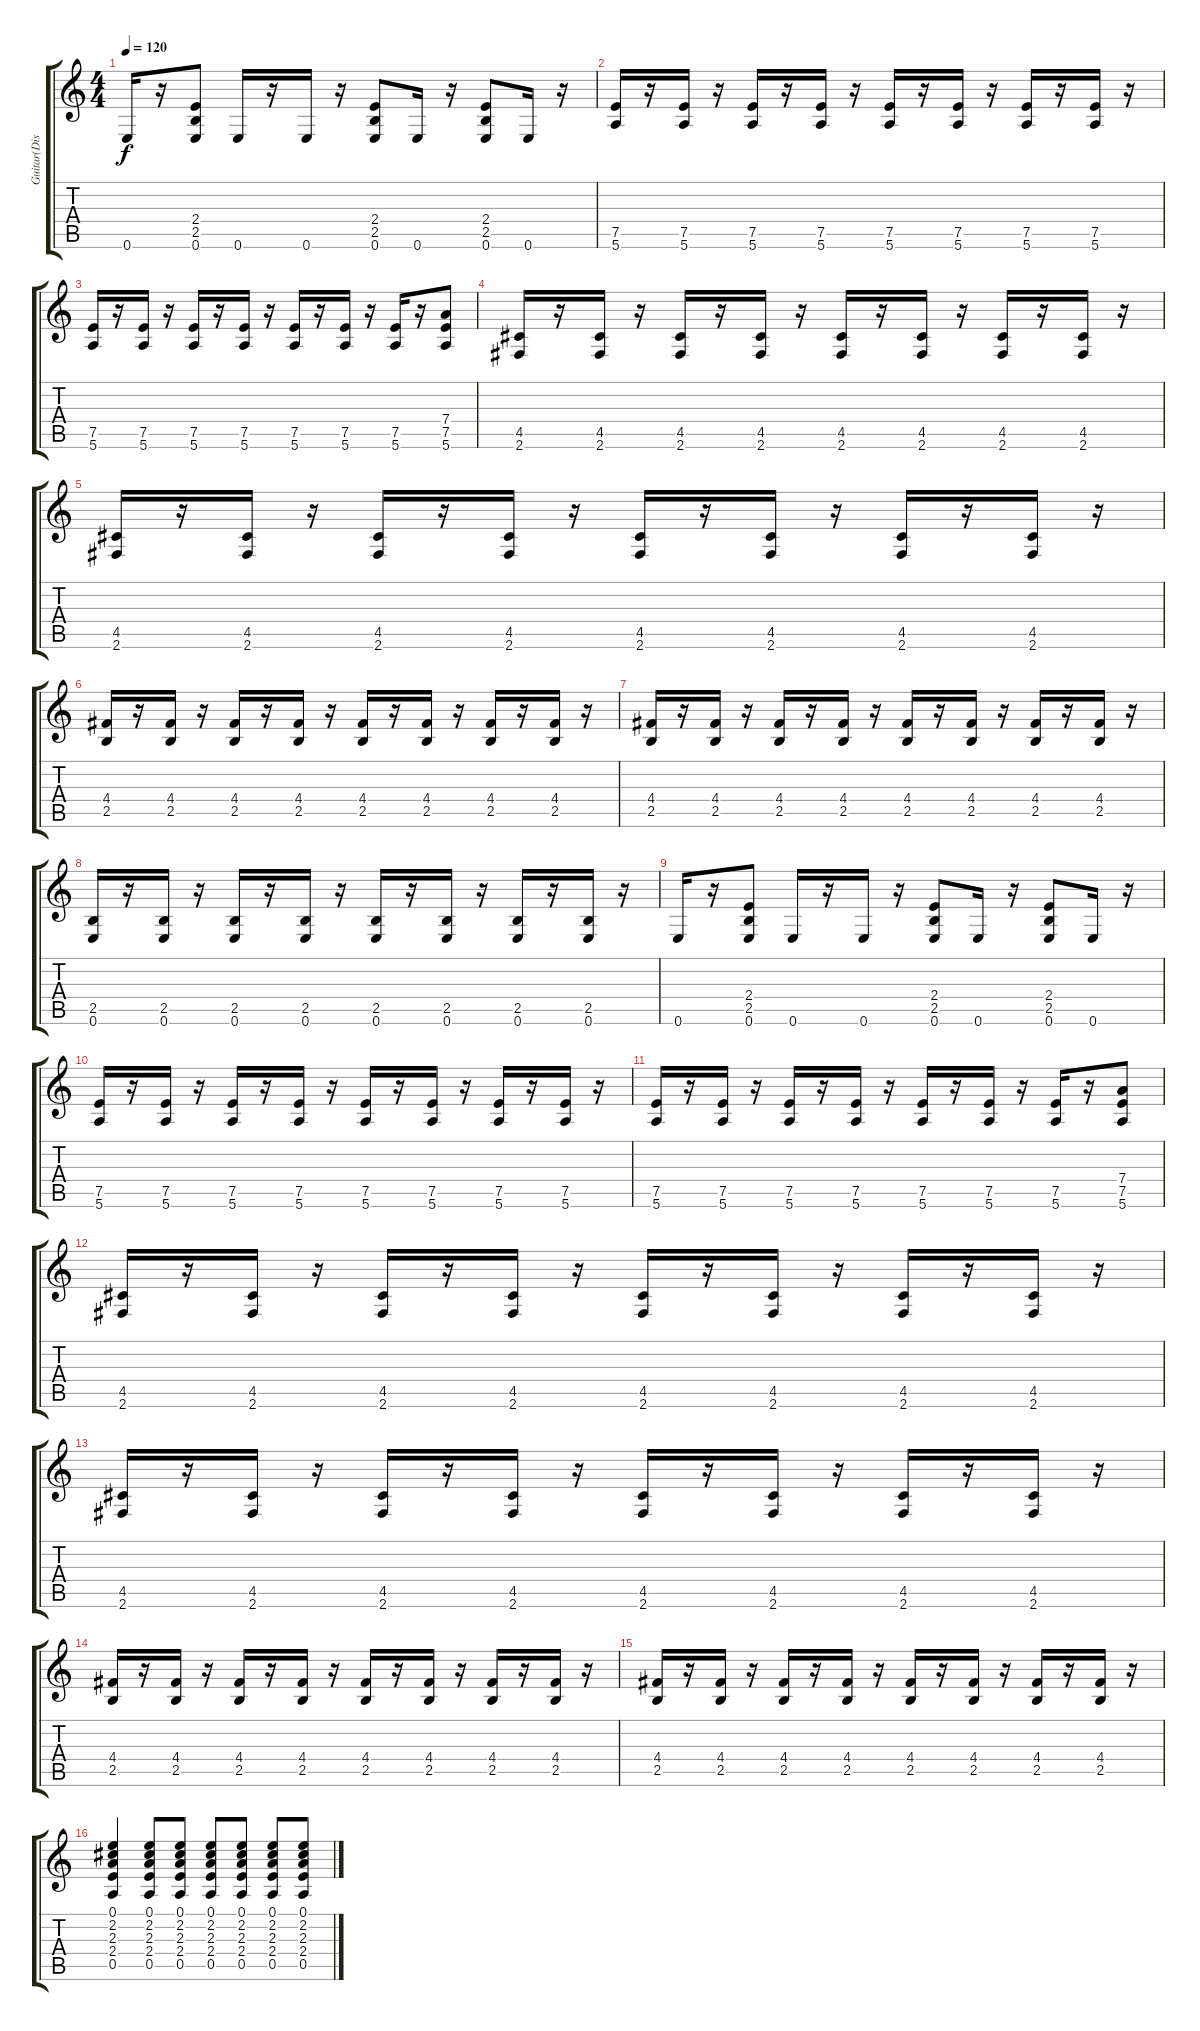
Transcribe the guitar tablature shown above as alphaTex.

\track ("Guitar(Dist.)" "Guitar(Dis") {instrument distortionguitar}
\staff {score tabs}
\tuning (E4 B3 G3 D3 A2 E2) {hide}
\ts (4 4)
\tempo 120
\clef g2
\ks c
0.6.16{dy f} r.16 (2.4 2.5 0.6).8 0.6.16 r.16 0.6.16 r.16 (2.4 2.5 0.6).8 0.6.16 r.16 (2.4 2.5 0.6).8 0.6.16 r.16 |
(7.5 5.6).16 r.16 (7.5 5.6).16 r.16 (7.5 5.6).16 r.16 (7.5 5.6).16 r.16 (7.5 5.6).16 r.16 (7.5 5.6).16 r.16 (7.5 5.6).16 r.16 (7.5 5.6).16 r.16 |
(7.5 5.6).16 r.16 (7.5 5.6).16 r.16 (7.5 5.6).16 r.16 (7.5 5.6).16 r.16 (7.5 5.6).16 r.16 (7.5 5.6).16 r.16 (7.5 5.6).16 r.16 (7.4 7.5 5.6).8 |
(4.5 2.6).16 r.16 (4.5 2.6).16 r.16 (4.5 2.6).16 r.16 (4.5 2.6).16 r.16 (4.5 2.6).16 r.16 (4.5 2.6).16 r.16 (4.5 2.6).16 r.16 (4.5 2.6).16 r.16 |
(4.5 2.6).16 r.16 (4.5 2.6).16 r.16 (4.5 2.6).16 r.16 (4.5 2.6).16 r.16 (4.5 2.6).16 r.16 (4.5 2.6).16 r.16 (4.5 2.6).16 r.16 (4.5 2.6).16 r.16 |
(4.4 2.5).16 r.16 (4.4 2.5).16 r.16 (4.4 2.5).16 r.16 (4.4 2.5).16 r.16 (4.4 2.5).16 r.16 (4.4 2.5).16 r.16 (4.4 2.5).16 r.16 (4.4 2.5).16 r.16 |
(4.4 2.5).16 r.16 (4.4 2.5).16 r.16 (4.4 2.5).16 r.16 (4.4 2.5).16 r.16 (4.4 2.5).16 r.16 (4.4 2.5).16 r.16 (4.4 2.5).16 r.16 (4.4 2.5).16 r.16 |
(2.5 0.6).16 r.16 (2.5 0.6).16 r.16 (2.5 0.6).16 r.16 (2.5 0.6).16 r.16 (2.5 0.6).16 r.16 (2.5 0.6).16 r.16 (2.5 0.6).16 r.16 (2.5 0.6).16 r.16 |
0.6.16 r.16 (2.4 2.5 0.6).8 0.6.16 r.16 0.6.16 r.16 (2.4 2.5 0.6).8 0.6.16 r.16 (2.4 2.5 0.6).8 0.6.16 r.16 |
(7.5 5.6).16 r.16 (7.5 5.6).16 r.16 (7.5 5.6).16 r.16 (7.5 5.6).16 r.16 (7.5 5.6).16 r.16 (7.5 5.6).16 r.16 (7.5 5.6).16 r.16 (7.5 5.6).16 r.16 |
(7.5 5.6).16 r.16 (7.5 5.6).16 r.16 (7.5 5.6).16 r.16 (7.5 5.6).16 r.16 (7.5 5.6).16 r.16 (7.5 5.6).16 r.16 (7.5 5.6).16 r.16 (7.4 7.5 5.6).8 |
(4.5 2.6).16 r.16 (4.5 2.6).16 r.16 (4.5 2.6).16 r.16 (4.5 2.6).16 r.16 (4.5 2.6).16 r.16 (4.5 2.6).16 r.16 (4.5 2.6).16 r.16 (4.5 2.6).16 r.16 |
(4.5 2.6).16 r.16 (4.5 2.6).16 r.16 (4.5 2.6).16 r.16 (4.5 2.6).16 r.16 (4.5 2.6).16 r.16 (4.5 2.6).16 r.16 (4.5 2.6).16 r.16 (4.5 2.6).16 r.16 |
(4.4 2.5).16 r.16 (4.4 2.5).16 r.16 (4.4 2.5).16 r.16 (4.4 2.5).16 r.16 (4.4 2.5).16 r.16 (4.4 2.5).16 r.16 (4.4 2.5).16 r.16 (4.4 2.5).16 r.16 |
(4.4 2.5).16 r.16 (4.4 2.5).16 r.16 (4.4 2.5).16 r.16 (4.4 2.5).16 r.16 (4.4 2.5).16 r.16 (4.4 2.5).16 r.16 (4.4 2.5).16 r.16 (4.4 2.5).16 r.16 |
(0.1 2.2 2.3 2.4 0.5).4 (0.1 2.2 2.3 2.4 0.5).8 (0.1 2.2 2.3 2.4 0.5).8 (0.1 2.2 2.3 2.4 0.5).8 (0.1 2.2 2.3 2.4 0.5).8 (0.1 2.2 2.3 2.4 0.5).8 (0.1 2.2 2.3 2.4 0.5).8
